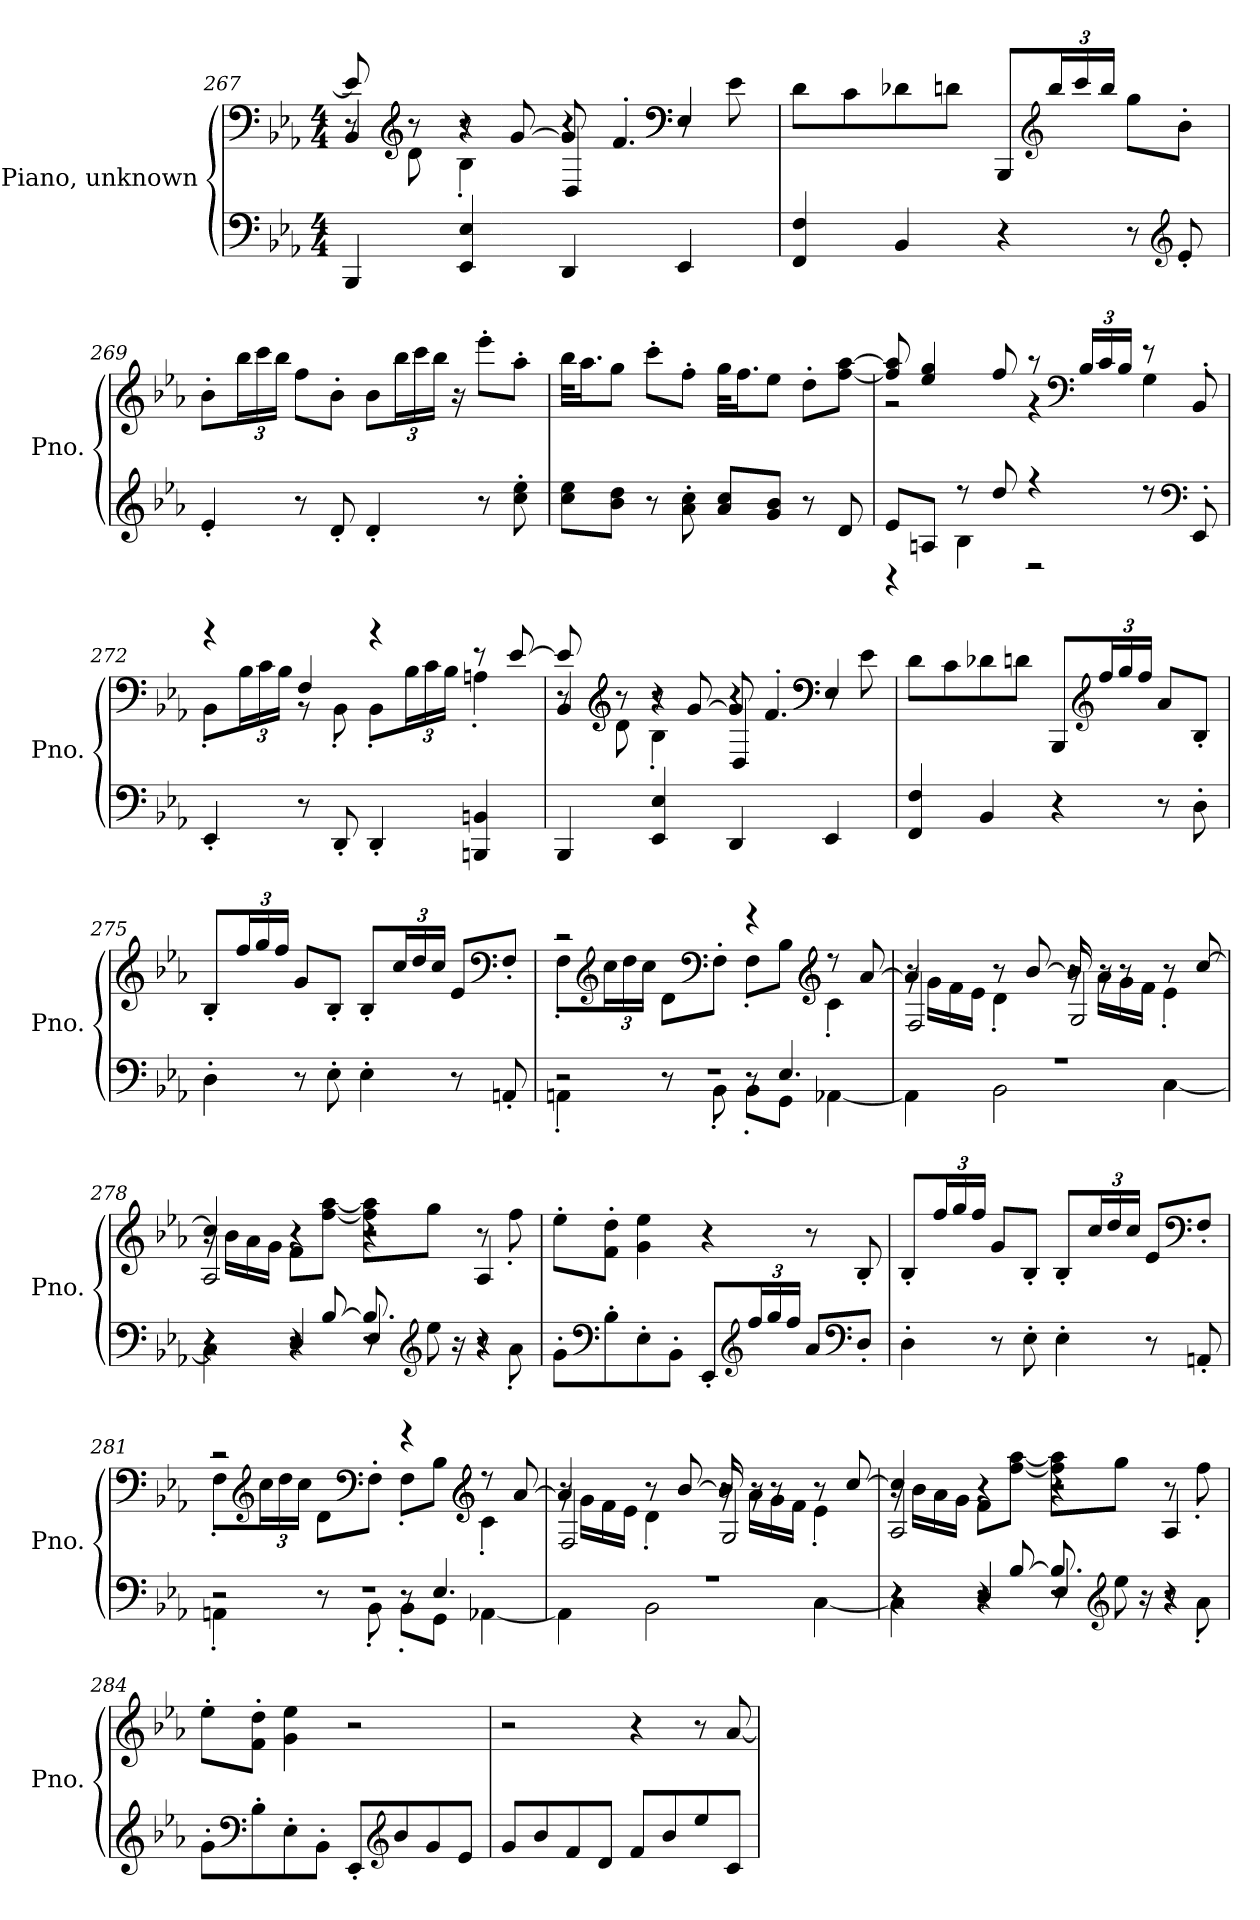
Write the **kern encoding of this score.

**kern	**kern
*part1	*part1
*staff2	*staff1
*I"Piano, unknown	*
*I'Pno.	*
*clefF4	*clefF4
*k[b-e-a-]	*k[b-e-a-]
*M4/4	*M4/4
=267	=267
*	*^
*	*	*^
4BBB-/	8e-/]	8r	4BB-/
*	*clefG2	*	*
.	8r	8d\	.
4EE-/ 4E-/	8r	4B-'\	4r
.	[8g/	.	.
4DD/	8g/]	4r	4D/
.	4.f'/	.	.
*	*clefF4	*	*
4EE-/	.	8r	4E-/
.	.	8e-\	.
*	*v	*v	*v
!!LO:LB:g=z
=268	=268
4FF/ 4F/	8d\L
.	8c\
4BB-/	8d-X\
.	8dn\J
4r	8BBB-/L
*	*clefG2
*	*Xbrackettup
.	24bb-/L
.	24ccc/
.	24bb-/JJ
8r	8gg\L
*clefG2	*
8e-'/	8b-'\J
=269	=269
4e-'/	8b-'\L
.	24bb-\L
.	24ccc\
.	24bb-\JJ
8r	8ff\L
8d'/	8b-'\J
4d'/	12b-\L
.	24bb-\L
*	*brackettup
.	24ccc\
.	24bb-\JJ
.	24r
8r	8eee-'\L
8cc\' 8ee-\'	8aa-'\J
=270	=270
8cc\ 8ee-\L	32bb-\KLL
.	16.aa-\J
8b-\ 8dd\J	8gg\J
8r	8ccc'\L
8a-\' 8cc\'	8ff'\J
8a-/ 8cc/L	32gg\KLL
.	16.ff\J
8g/ 8b-/J	8ee-\J
8r	8dd'\L
8d/	[8ff\ [8aa-\J
!!LO:PB:g=z
=271	=271
*^	*^
8e-/L	4r	8ff/] 8aa-/]	2r
8An/J	.	4ee-/ 4gg/	.
8r	4B-\	.	.
8dd/	.	8ff/	.
4r	2r	8r	4r
*	*	*clefF4	*
*	*	*Xbrackettup	*
.	.	24B-/LL	.
.	.	24c/	.
.	.	24B-/JJ	.
8r	.	8r	4G\
*clefF4	*	*	*
8EE-'/	.	8BB-'/	.
*v	*v	*	*
=272	=272	=272
4EE-'/	4r	8BB-'\L
.	.	24B-\L
.	.	24c\
.	.	24B-\JJ
8r	4F/	8r
8DD'/	.	8BB-'\
4DD'/	4r	8BB-'\L
.	.	24B-\L
.	.	24c\
.	.	24B-\JJ
4BBBn/ 4BBn/	8r	4An'\
.	[8e-/	.
=273	=273	=273
*	*	*^
4BBB-/	8e-/]	8r	4BB-/
*	*clefG2	*	*
.	8r	8d\	.
4EE-/ 4E-/	8r	4B-'\	4r
.	[8g/	.	.
4DD/	8g/]	4r	4D/
.	4.f'/	.	.
*	*clefF4	*	*
4EE-/	.	8r	4E-/
.	.	8e-\	.
*	*v	*v	*v
!!LO:LB:g=z
=274	=274
4FF/ 4F/	8d\L
.	8c\
4BB-/	8d-X\
.	8dn\J
4r	8BBB-/L
*	*clefG2
.	24ff/L
.	24gg/
.	24ff/JJ
8r	8a-/L
8D'\	8B-'/J
=275	=275
4D'\	8B-'/L
.	24ff/L
.	24gg/
.	24ff/JJ
8r	8g/L
8E-'\	8B-'/J
4E-'\	8B-'/L
.	24cc/L
.	24dd/
.	24cc/JJ
8r	8e-/L
*	*clefF4
8AAn'/	8F'/J
=276	=276
*^	*^
*	*^	*	*
1r	4AAn'\	2r	2r	8F'\L
*	*	*	*clefG2	*
.	.	.	.	24cc\L
.	.	.	.	24dd\
.	.	.	.	24cc\JJ
.	8r	.	.	8d\L
*	*	*	*clefF4	*
.	8BB-'\	.	.	8F'\J
.	8BB-'\L	8r	4r	8F'\L
.	8GG\J	4.E-/	.	8B-\J
*	*	*	*clefG2	*
.	[4AA-X\	.	8r	4c'\
.	.	.	[8a-/	.
*	*v	*v	*	*
!!LO:LB:g=z
=277	=277	=277	=277
*	*	*	*^
1r	4AA-\]	4a-/]	16r	2F/
.	.	.	16g\LL	.
.	.	.	16f\	.
.	.	.	16e-\JJ	.
.	2BB-\	8r	4d'\	.
.	.	[8b-/	.	.
.	.	16b-/]	16r	2G/
.	.	16r	16a-\LL	.
.	.	8r	16g\	.
.	.	.	16f\JJ	.
.	[4C\	8r	4e-'\	.
.	.	[8cc/	.	.
=278	=278	=278	=278	=278
*	*^	*	*	*
4r	4C\]	4r	4cc/]	16r	2A-/
.	.	.	.	16b-\LL	.
.	.	.	.	16a-\	.
.	.	.	.	16g\JJ	.
8r	4r	4D/	4r	8f\L	.
[8B-/	.	.	.	[8ff\ [8aa-\J	.
8.B-/]	8r	4E-/	2r	8ff\] 8aa-\]L	4r
*clefG2	*	*	*	*	*
.	8ee-\	.	.	8gg\J	.
16r	.	.	.	.	.
4r	8r	4r	.	8r	4A-/
.	8a-'\	.	.	8ff'\	.
*v	*v	*v	*	*	*
*	*v	*v	*v
!!LO:LB:g=z
=279	=279
8g'\L	8ee-'\L
*clefF4	*
8B-'\	8f\' 8dd\'J
8E-'\	4g\ 4ee-\
8BB-'\J	.
8EE-'/L	4r
*clefG2	*
*Xbrackettup	*
24ff/L	.
24gg/	.
24ff/JJ	.
8a-/L	8r
*clefF4	*
8D'/J	8B-'/
=280	=280
4D'\	8B-'/L
.	24ff/L
.	24gg/
.	24ff/JJ
8r	8g/L
8E-'\	8B-'/J
4E-'\	8B-'/L
.	24cc/L
.	24dd/
.	24cc/JJ
8r	8e-/L
*	*clefF4
8AAn'/	8F'/J
!!LO:LB:g=z
=281	=281
*^	*^
*	*^	*	*
1r	4AAn'\	2r	2r	8F'\L
*	*	*	*clefG2	*
.	.	.	.	24cc\L
.	.	.	.	24dd\
.	.	.	.	24cc\JJ
.	8r	.	.	8d\L
*	*	*	*clefF4	*
.	8BB-'\	.	.	8F'\J
.	8BB-'\L	8r	4r	8F'\L
.	8GG\J	4.E-/	.	8B-\J
*	*	*	*clefG2	*
.	[4AA-X\	.	8r	4c'\
.	.	.	[8a-/	.
*	*v	*v	*	*
=282	=282	=282	=282
*	*	*	*^
1r	4AA-\]	4a-/]	16r	2F/
.	.	.	16g\LL	.
.	.	.	16f\	.
.	.	.	16e-\JJ	.
.	2BB-\	8r	4d'\	.
.	.	[8b-/	.	.
.	.	16b-/]	16r	2G/
.	.	16r	16a-\LL	.
.	.	8r	16g\	.
.	.	.	16f\JJ	.
.	[4C\	8r	4e-'\	.
.	.	[8cc/	.	.
!!LO:LB:g=z	!!	!!
=283	=283	=283	=283	=283
*	*^	*	*	*
4r	4C\]	4r	4cc/]	16r	2A-/
.	.	.	.	16b-\LL	.
.	.	.	.	16a-\	.
.	.	.	.	16g\JJ	.
8r	4r	4D/	4r	8f\L	.
[8B-/	.	.	.	[8ff\ [8aa-\J	.
8.B-/]	8r	4E-/	2r	8ff\] 8aa-\]L	4r
*clefG2	*	*	*	*	*
.	8ee-\	.	.	8gg\J	.
16r	.	.	.	.	.
4r	8r	4r	.	8r	4A-/
.	8a-'\	.	.	8ff'\	.
*v	*v	*v	*	*	*
*	*v	*v	*v
=284	=284
8g'\L	8ee-'\L
*clefF4	*
8B-'\	8f\' 8dd\'J
8E-'\	4g\ 4ee-\
8BB-'\J	.
8EE-'/L	2r
*clefG2	*
8b-/	.
8g/	.
8e-/J	.
=285	=285
8g/L	2r
8b-/	.
8f/	.
8d/J	.
8f/L	4r
8b-/	.
8ee-/	8r
8c/J	[8a-/
=	=
*-	*-
